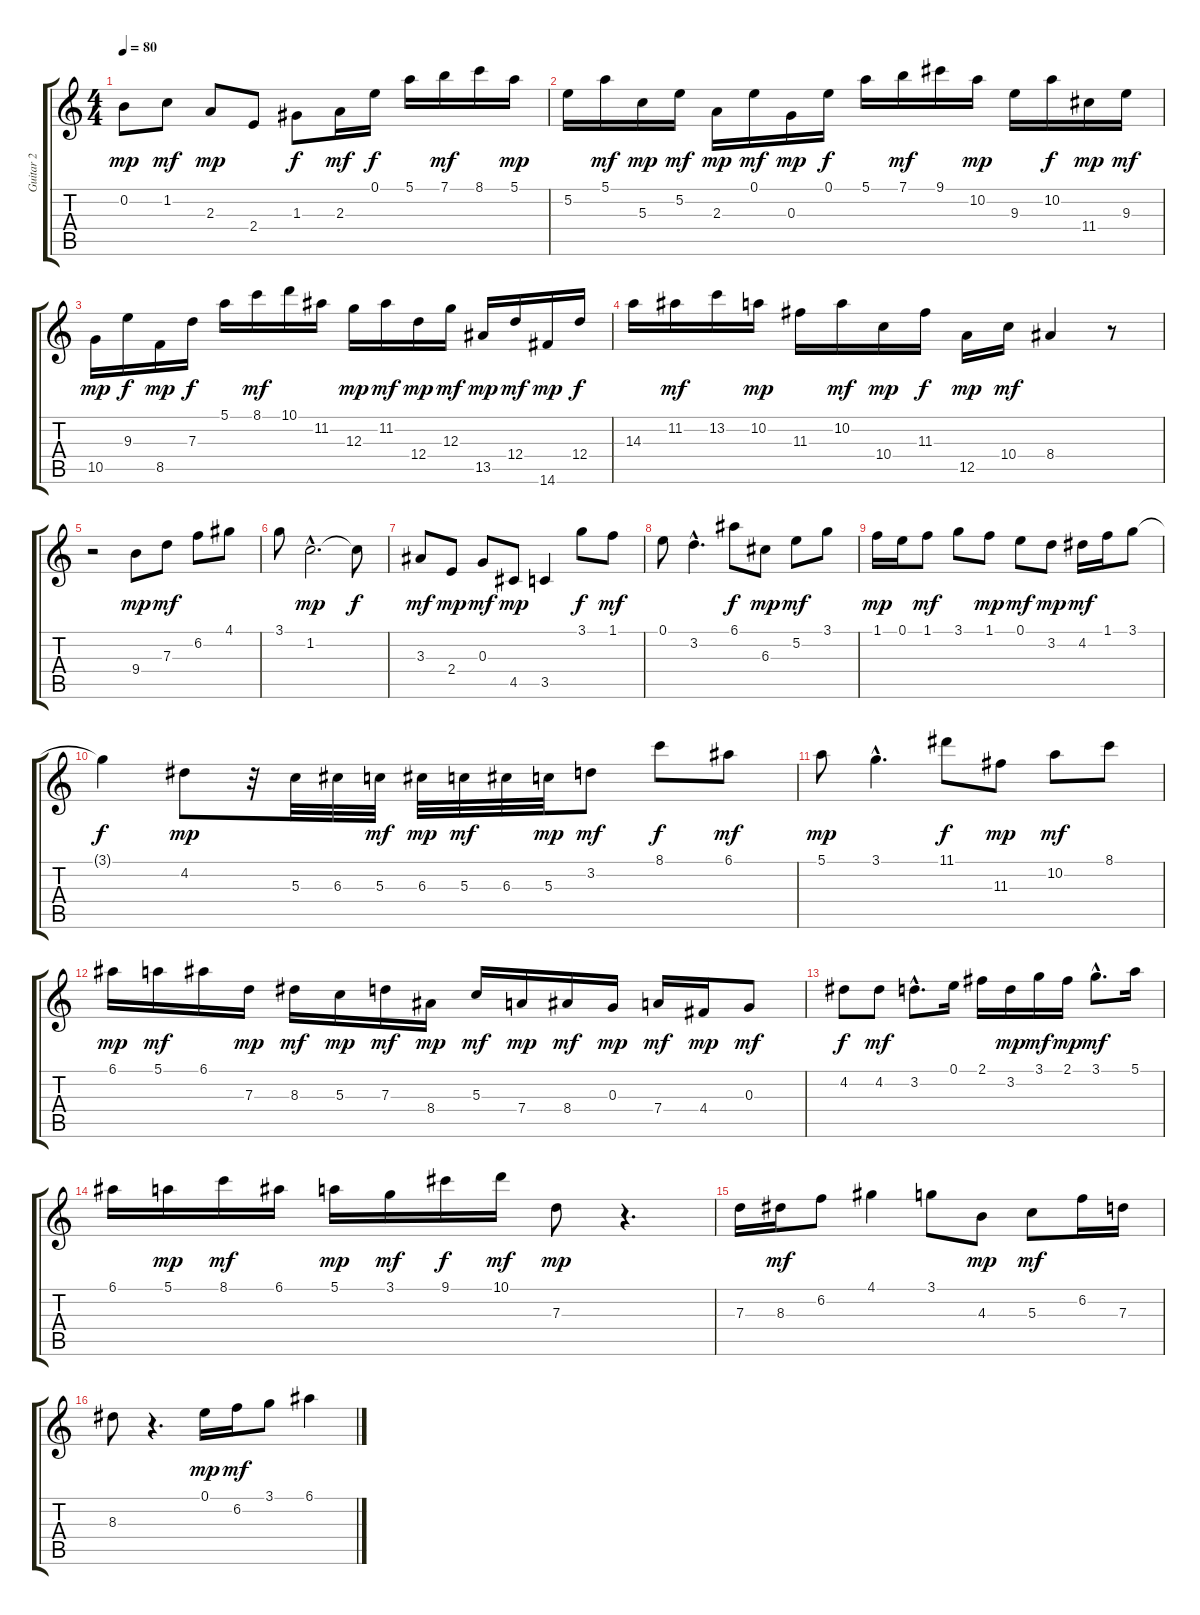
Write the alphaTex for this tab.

\track ("Guitar 2" "Guitar 2") {instrument acousticguitarnylon}
\staff {score tabs}
\tuning (E4 B3 G3 D3 A2 E2) {hide}
\ts (4 4)
\tempo 80
\clef g2
\ks c
0.2.8{dy mp} 1.2.8{dy mf} 2.3.8{dy mp} 2.4.8 1.3.8{dy f} 2.3.16{dy mf} 0.1.16{dy f} 5.1.16 7.1.16{dy mf} 8.1.16 5.1.16{dy mp} |
5.2.16 5.1.16{dy mf} 5.3.16{dy mp} 5.2.16{dy mf} 2.3.16{dy mp} 0.1.16{dy mf} 0.3.16{dy mp} 0.1.16{dy f} 5.1.16 7.1.16{dy mf} 9.1.16 10.2.16{dy mp} 9.3.16 10.2.16{dy f} 11.4.16{dy mp} 9.3.16{dy mf} |
10.5.16{dy mp} 9.3.16{dy f} 8.5.16{dy mp} 7.3.16{dy f} 5.1.16 8.1.16{dy mf} 10.1.16 11.2.16 12.3.16{dy mp} 11.2.16{dy mf} 12.4.16{dy mp} 12.3.16{dy mf} 13.5.16{dy mp} 12.4.16{dy mf} 14.6.16{dy mp} 12.4.16{dy f} |
14.3.16 11.2.16{dy mf} 13.2.16 10.2.16{dy mp} 11.3.16 10.2.16{dy mf} 10.4.16{dy mp} 11.3.16{dy f} 12.5.16{dy mp} 10.4.16{dy mf} 8.4.4 r.8 |
r.2 9.4.8{dy mp} 7.3.8{dy mf} 6.2.8 4.1.8 |
3.1.8 1.2{hac}.2{d dy mp} 1.2{t}.8{dy f} |
3.3.8{dy mf} 2.4.8{dy mp} 0.3.8{dy mf} 4.5.8{dy mp} 3.5.4 3.1.8{dy f} 1.1.8{dy mf} |
0.1.8 3.2{hac}.4{d} 6.1.8{dy f} 6.3.8{dy mp} 5.2.8{dy mf} 3.1.8 |
1.1.16{dy mp} 0.1.16 1.1.8{dy mf} 3.1.8 1.1.8{dy mp} 0.1.8{dy mf} 3.2.8{dy mp} 4.2.16{dy mf} 1.1.16 3.1.8 |
3.1{t}.4{dy f} 4.2.8{dy mp} r.32 5.3.32 6.3.32 5.3.32{dy mf} 6.3.32{dy mp} 5.3.32{dy mf} 6.3.32 5.3.32{dy mp} 3.2.8{dy mf} 8.1.8{dy f} 6.1.8{dy mf} |
5.1.8{dy mp} 3.1{hac}.4{d} 11.1.8{dy f} 11.3.8{dy mp} 10.2.8{dy mf} 8.1.8 |
6.1.16{dy mp} 5.1.16{dy mf} 6.1.16 7.3.16{dy mp} 8.3.16{dy mf} 5.3.16{dy mp} 7.3.16{dy mf} 8.4.16{dy mp} 5.3.16{dy mf} 7.4.16{dy mp} 8.4.16{dy mf} 0.3.16{dy mp} 7.4.16{dy mf} 4.4.16{dy mp} 0.3.8{dy mf} |
4.2.8{dy f} 4.2.8{dy mf} 3.2{hac}.8{d} 0.1.16 2.1.16 3.2.16{dy mp} 3.1.16{dy mf} 2.1.16{dy mp} 3.1{hac}.8{d dy mf} 5.1.16 |
6.1.16 5.1.16{dy mp} 8.1.16{dy mf} 6.1.16 5.1.16{dy mp} 3.1.16{dy mf} 9.1.16{dy f} 10.1.16{dy mf} 7.3.8{dy mp} r.4{d} |
7.3.16 8.3.16{dy mf} 6.2.8 4.1.4 3.1.8 4.3.8{dy mp} 5.3.8{dy mf} 6.2.16 7.3.16 |
8.3.8 r.4{d} 0.1.16{dy mp} 6.2.16{dy mf} 3.1.8 6.1.4
